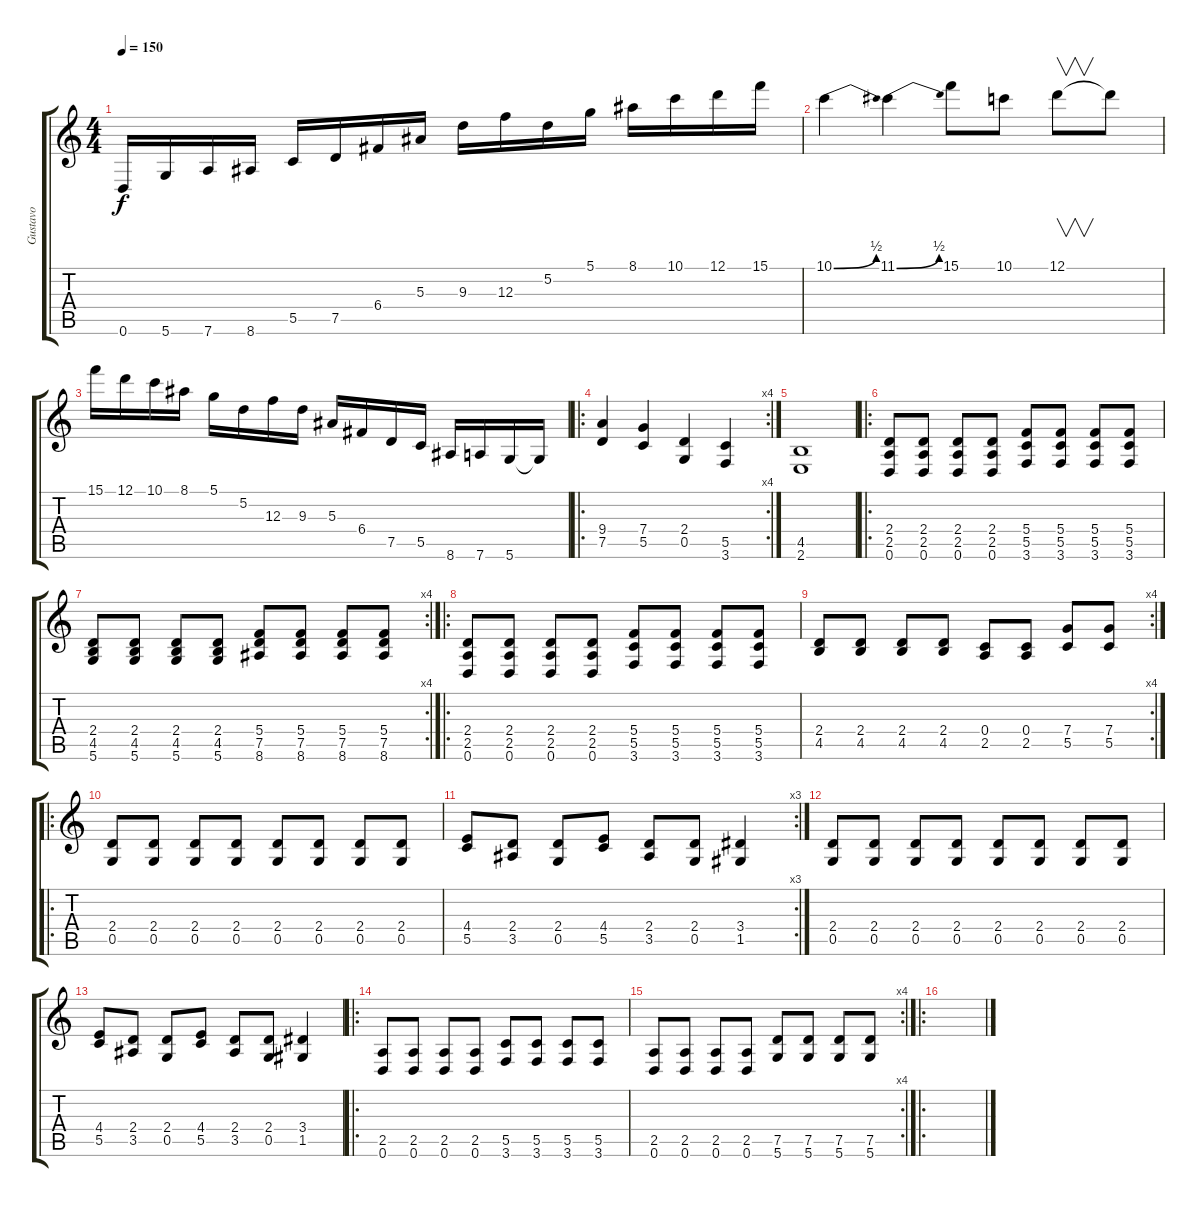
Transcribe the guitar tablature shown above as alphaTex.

\track ("Gustavo" "Gustavo") {instrument distortionguitar}
\staff {score tabs}
\tuning (D4 A3 F3 C3 G2 D2) {hide}
\ts (4 4)
\tempo 150
\clef g2
\ks c
0.6.16{dy f} 5.6.16 7.6.16 8.6.16 5.5.16 7.5.16 6.4.16 5.3.16 9.3.16 12.3.16 5.2.16 5.1.16 8.1.16 10.1.16 12.1.16 15.1.16 |
10.1{be (bend 0 0 60 2)}.4 11.1{be (bend 0 0 60 2)}.4 15.1.8 10.1.8 12.1.8{v} 12.1{t}.8 |
15.1.16 12.1.16 10.1.16 8.1.16 5.1.16 5.2.16 12.3.16 9.3.16 5.3.16 6.4.16 7.5.16 5.5.16 8.6.16 7.6.16 5.6.16 5.6{t}.16 |
\ro
\rc 4
(9.4 7.5).4 (7.4 5.5).4 (2.4 0.5).4 (5.5 3.6).4 |
(4.5 2.6).1 |
\ro
(2.4 2.5 0.6).8 (2.4 2.5 0.6).8 (2.4 2.5 0.6).8 (2.4 2.5 0.6).8 (5.4 5.5 3.6).8 (5.4 5.5 3.6).8 (5.4 5.5 3.6).8 (5.4 5.5 3.6).8 |
\rc 4
(2.4 4.5 5.6).8 (2.4 4.5 5.6).8 (2.4 4.5 5.6).8 (2.4 4.5 5.6).8 (5.4 7.5 8.6).8 (5.4 7.5 8.6).8 (5.4 7.5 8.6).8 (5.4 7.5 8.6).8 |
\ro
(2.4 2.5 0.6).8 (2.4 2.5 0.6).8 (2.4 2.5 0.6).8 (2.4 2.5 0.6).8 (5.4 5.5 3.6).8 (5.4 5.5 3.6).8 (5.4 5.5 3.6).8 (5.4 5.5 3.6).8 |
\rc 4
(2.4 4.5).8 (2.4 4.5).8 (2.4 4.5).8 (2.4 4.5).8 (0.4 2.5).8 (0.4 2.5).8 (7.4 5.5).8 (7.4 5.5).8 |
\ro
(2.4 0.5).8 (2.4 0.5).8 (2.4 0.5).8 (2.4 0.5).8 (2.4 0.5).8 (2.4 0.5).8 (2.4 0.5).8 (2.4 0.5).8 |
\rc 3
(4.4 5.5).8 (2.4 3.5).8 (2.4 0.5).8 (4.4 5.5).8 (2.4 3.5).8 (2.4 0.5).8 (3.4 1.5).4 |
(2.4 0.5).8 (2.4 0.5).8 (2.4 0.5).8 (2.4 0.5).8 (2.4 0.5).8 (2.4 0.5).8 (2.4 0.5).8 (2.4 0.5).8 |
(4.4 5.5).8 (2.4 3.5).8 (2.4 0.5).8 (4.4 5.5).8 (2.4 3.5).8 (2.4 0.5).8 (3.4 1.5).4 |
\ro
(2.5 0.6).8 (2.5 0.6).8 (2.5 0.6).8 (2.5 0.6).8 (5.5 3.6).8 (5.5 3.6).8 (5.5 3.6).8 (5.5 3.6).8 |
\rc 4
(2.5 0.6).8 (2.5 0.6).8 (2.5 0.6).8 (2.5 0.6).8 (7.5 5.6).8 (7.5 5.6).8 (7.5 5.6).8 (7.5 5.6).8 |
\ro
